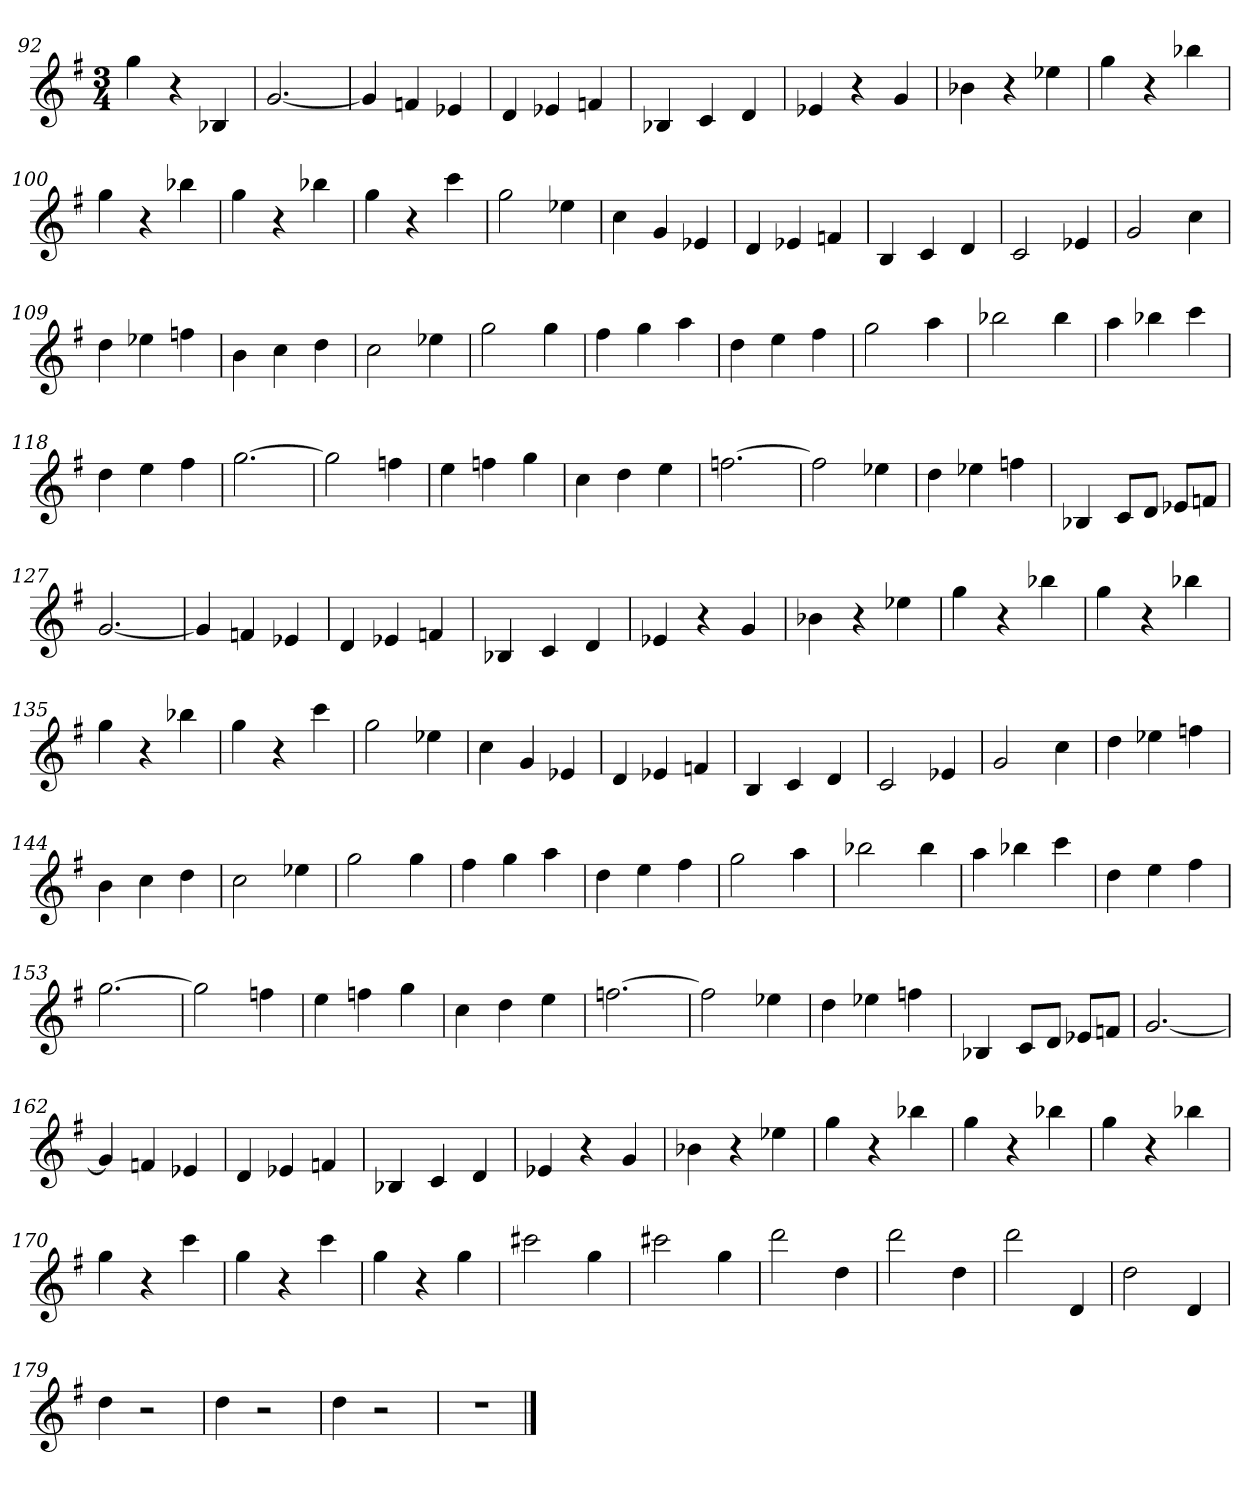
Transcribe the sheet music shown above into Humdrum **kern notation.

**kern
*part1
*staff1
*k[f#]
*G:
*M3/4
=92
4gg
4r
4B-X
=93
[2.g
=94
4g]
4fn
4e-X
=95
4d
4e-X
4fn
=96
4B-X
4c
4d
=97
4e-X
4r
4g
=98
4b-X
4r
4ee-X
=99
4gg
4r
4bb-X
=100
4gg
4r
4bb-X
=101
4gg
4r
4bb-X
=102
4gg
4r
4ccc
=103
2gg
4ee-X
=104
4cc
4g
4e-X
=105
4d
4e-X
4fn
=106
4B
4c
4d
=107
2c
4e-X
=108
2g
4cc
=109
4dd
4ee-X
4ffn
=110
4b
4cc
4dd
=111
2cc
4ee-X
=112
2gg
4gg
=113
4ff#
4gg
4aa
=114
4dd
4ee
4ff#
=115
2gg
4aa
=116
2bb-X
4bb-
=117
4aa
4bb-X
4ccc
=118
4dd
4ee
4ff#
=119
[2.gg
=120
2gg]
4ffn
=121
4ee
4ffn
4gg
=122
4cc
4dd
4ee
=123
[2.ffn
=124
2ff]
4ee-X
=125
4dd
4ee-X
4ffn
=126
4B-X
8cL
8dJ
8e-XL
8fnJ
=127
[2.g
=128
4g]
4fn
4e-X
=129
4d
4e-X
4fn
=130
4B-X
4c
4d
=131
4e-X
4r
4g
=132
4b-X
4r
4ee-X
=133
4gg
4r
4bb-X
=134
4gg
4r
4bb-X
=135
4gg
4r
4bb-X
=136
4gg
4r
4ccc
=137
2gg
4ee-X
=138
4cc
4g
4e-X
=139
4d
4e-X
4fn
=140
4B
4c
4d
=141
2c
4e-X
=142
2g
4cc
=143
4dd
4ee-X
4ffn
=144
4b
4cc
4dd
=145
2cc
4ee-X
=146
2gg
4gg
=147
4ff#
4gg
4aa
=148
4dd
4ee
4ff#
=149
2gg
4aa
=150
2bb-X
4bb-
=151
4aa
4bb-X
4ccc
=152
4dd
4ee
4ff#
=153
[2.gg
=154
2gg]
4ffn
=155
4ee
4ffn
4gg
=156
4cc
4dd
4ee
=157
[2.ffn
=158
2ff]
4ee-X
=159
4dd
4ee-X
4ffn
=160
4B-X
8cL
8dJ
8e-XL
8fnJ
=161
[2.g
=162
4g]
4fn
4e-X
=163
4d
4e-X
4fn
=164
4B-X
4c
4d
=165
4e-X
4r
4g
=166
4b-X
4r
4ee-X
=167
4gg
4r
4bb-X
=168
4gg
4r
4bb-X
=169
4gg
4r
4bb-X
=170
4gg
4r
4ccc
=171
4gg
4r
4ccc
=172
4gg
4r
4gg
=173
2ccc#X
4gg
=174
2ccc#X
4gg
=175
2ddd
4dd
=176
2ddd
4dd
=177
2ddd
4d
=178
2dd
4d
=179
4dd
2r
=180
4dd
2r
=181
4dd
2r
=182
2.r
==
*-
